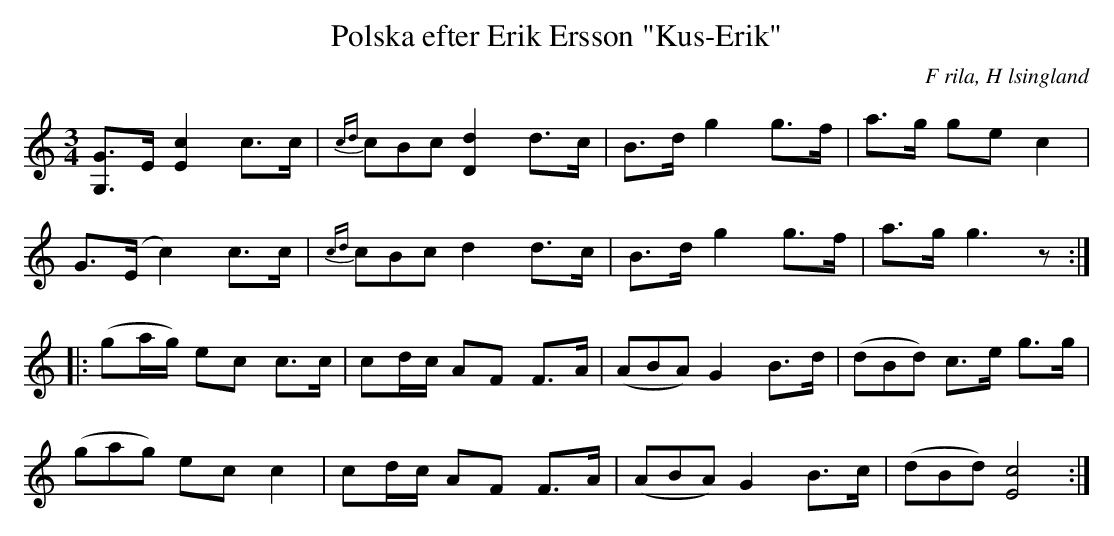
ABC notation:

X:1
T: Polska efter Erik Ersson "Kus-Erik"
O: F rila, H lsingland
M: 3/4
L: 1/16
K: C
[G,2G2]>E2 [c4E4] c2>c2 | (3{cd}c2B2c2 [dD]4 d2>c2 | B2>d2 g4 g2>f2 | a2>g2 g2e2 c4 |
G2>(E2     c4)    c2>c2 | (3{cd}c2B2c2 d4    d2>c2 | B2>d2 g4 g2>f2 | a2>g2 g6 z2   ::
(g2ag) e2c2 c2>c2 | c2dc A2F2 F2>A2 | ((3A2B2A2) G4 B2>d2 | ((3d2B2d2) c2>e2 g2>g2 |
((3g2a2g2) e2c2 c4    | c2dc A2F2 F2>A2 | ((3A2B2A2) G4 B2>c2 | ((3d2B2d2) [cE]8 :|
